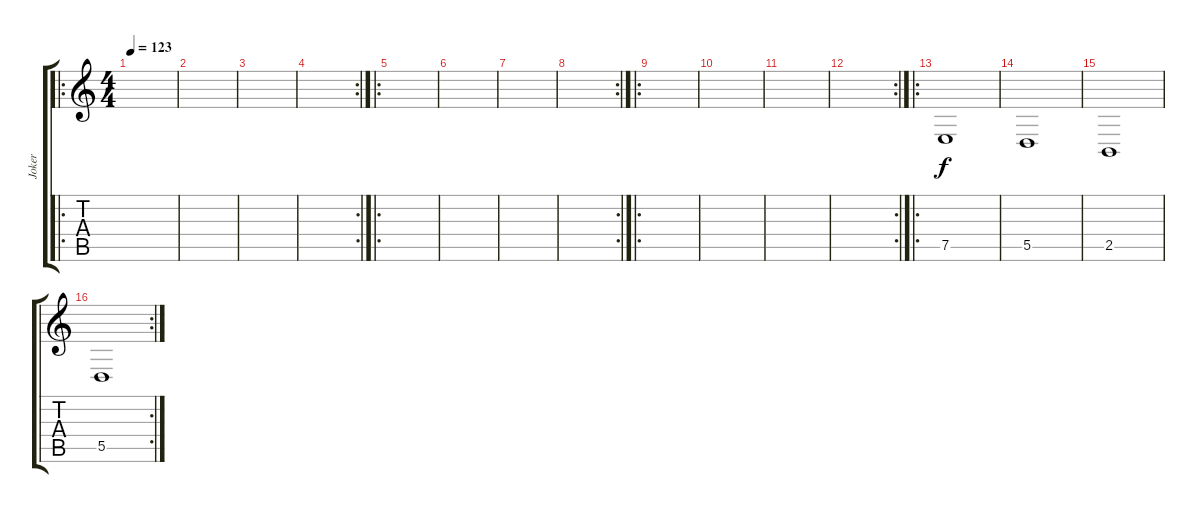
\track ("Joker" "Joker") {instrument lead2sawtooth}
\staff {score tabs}
\tuning (E4 B3 G3 D3 A2 E2) {hide}
\ro
\ts (4 4)
\tempo 123
\clef g2
\ks c
|
|
|
\rc 2
|
\ro
|
|
|
\rc 2
|
\ro
|
|
|
\rc 2
|
\ro
7.5.1{volume 9 balance 8} |
5.5.1 |
2.5.1 |
\rc 2
5.5.1
